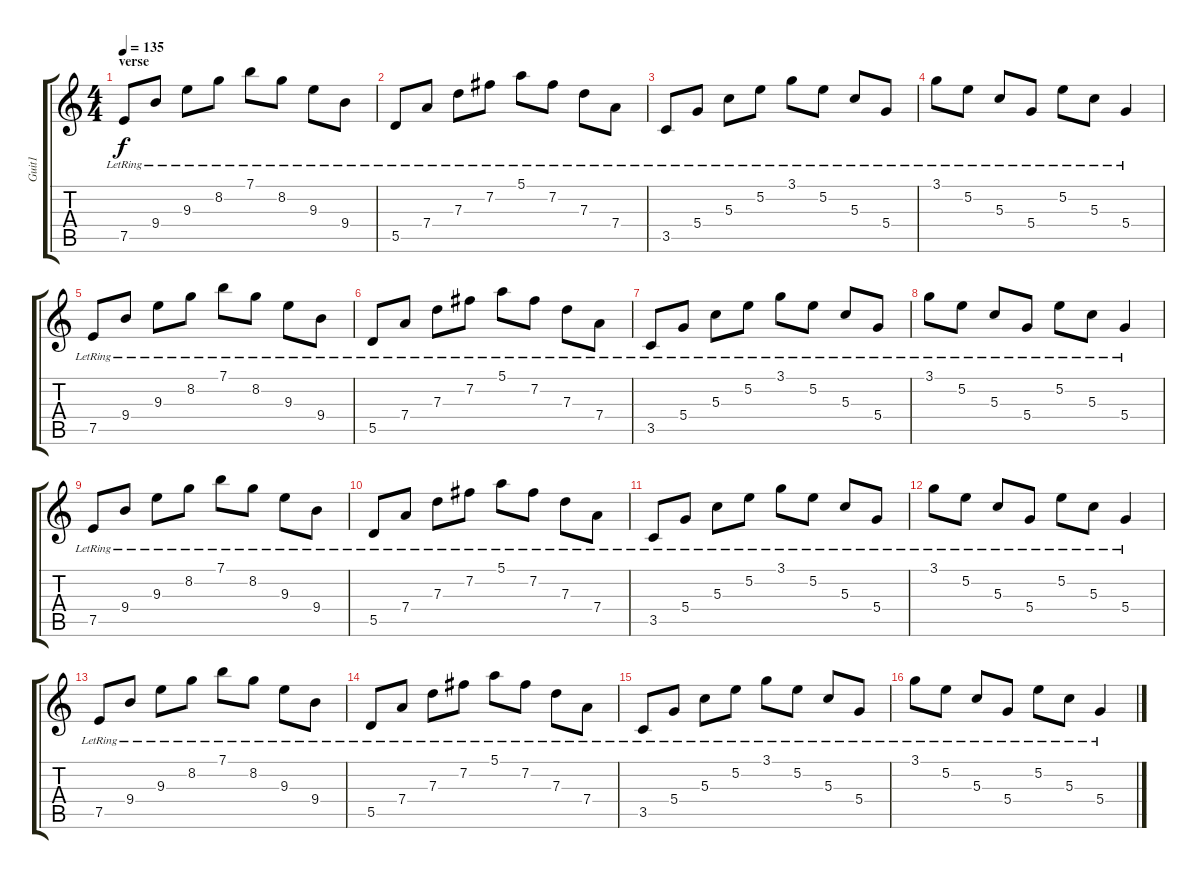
\track ("Guit1" "Guit1") {instrument electricguitarclean}
\staff {score tabs}
\tuning (E4 B3 G3 D3 A2 E2) {hide}
\ts (4 4)
\section ("" "verse")
\tempo 135
\clef g2
\ks c
7.5{lr}.8{dy f} 9.4{lr}.8 9.3{lr}.8 8.2{lr}.8 7.1{lr}.8 8.2{lr}.8 9.3{lr}.8 9.4{lr}.8 |
5.5{lr}.8 7.4{lr}.8 7.3{lr}.8 7.2{lr}.8 5.1{lr}.8 7.2{lr}.8 7.3{lr}.8 7.4{lr}.8 |
3.5{lr}.8 5.4{lr}.8 5.3{lr}.8 5.2{lr}.8 3.1{lr}.8 5.2{lr}.8 5.3{lr}.8 5.4{lr}.8 |
3.1{lr}.8 5.2{lr}.8 5.3{lr}.8 5.4{lr}.8 5.2{lr}.8 5.3{lr}.8 5.4{lr}.4 |
7.5{lr}.8 9.4{lr}.8 9.3{lr}.8 8.2{lr}.8 7.1{lr}.8 8.2{lr}.8 9.3{lr}.8 9.4{lr}.8 |
5.5{lr}.8 7.4{lr}.8 7.3{lr}.8 7.2{lr}.8 5.1{lr}.8 7.2{lr}.8 7.3{lr}.8 7.4{lr}.8 |
3.5{lr}.8 5.4{lr}.8 5.3{lr}.8 5.2{lr}.8 3.1{lr}.8 5.2{lr}.8 5.3{lr}.8 5.4{lr}.8 |
3.1{lr}.8 5.2{lr}.8 5.3{lr}.8 5.4{lr}.8 5.2{lr}.8 5.3{lr}.8 5.4{lr}.4 |
7.5{lr}.8 9.4{lr}.8 9.3{lr}.8 8.2{lr}.8 7.1{lr}.8 8.2{lr}.8 9.3{lr}.8 9.4{lr}.8 |
5.5{lr}.8 7.4{lr}.8 7.3{lr}.8 7.2{lr}.8 5.1{lr}.8 7.2{lr}.8 7.3{lr}.8 7.4{lr}.8 |
3.5{lr}.8 5.4{lr}.8 5.3{lr}.8 5.2{lr}.8 3.1{lr}.8 5.2{lr}.8 5.3{lr}.8 5.4{lr}.8 |
3.1{lr}.8 5.2{lr}.8 5.3{lr}.8 5.4{lr}.8 5.2{lr}.8 5.3{lr}.8 5.4{lr}.4 |
7.5{lr}.8 9.4{lr}.8 9.3{lr}.8 8.2{lr}.8 7.1{lr}.8 8.2{lr}.8 9.3{lr}.8 9.4{lr}.8 |
5.5{lr}.8 7.4{lr}.8 7.3{lr}.8 7.2{lr}.8 5.1{lr}.8 7.2{lr}.8 7.3{lr}.8 7.4{lr}.8 |
3.5{lr}.8 5.4{lr}.8 5.3{lr}.8 5.2{lr}.8 3.1{lr}.8 5.2{lr}.8 5.3{lr}.8 5.4{lr}.8 |
3.1{lr}.8 5.2{lr}.8 5.3{lr}.8 5.4{lr}.8 5.2{lr}.8 5.3{lr}.8 5.4{lr}.4
